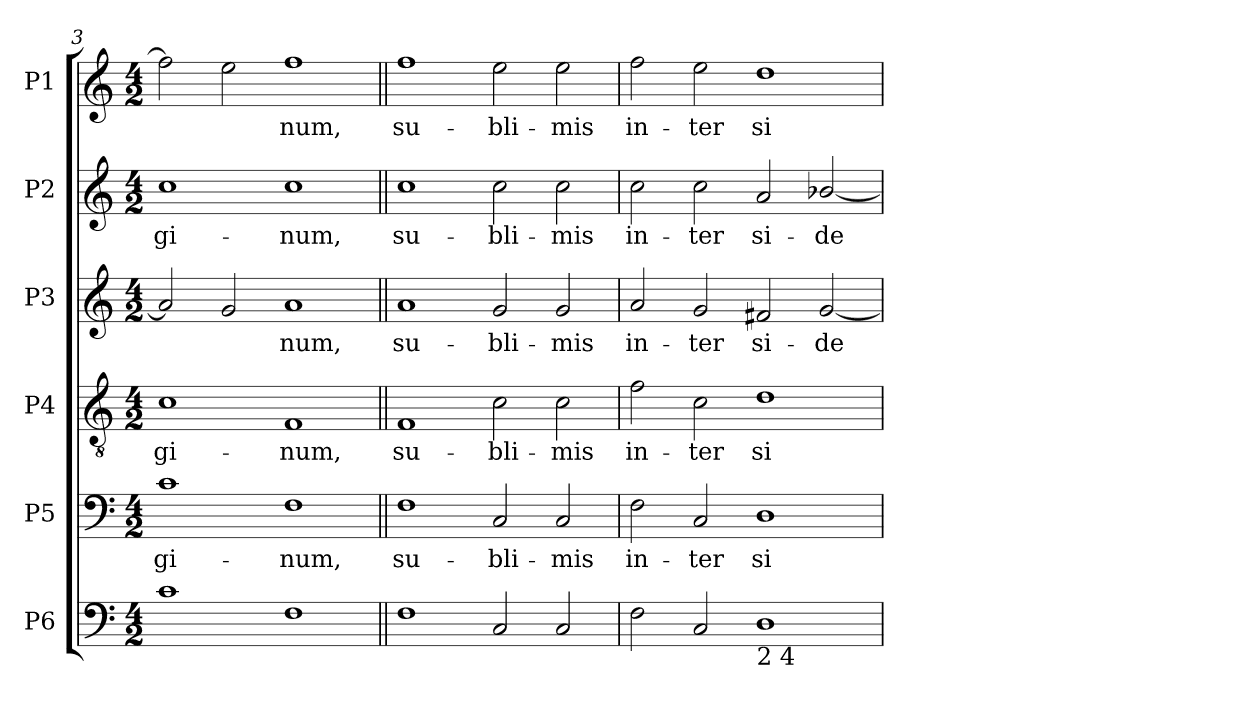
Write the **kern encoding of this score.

**kern	**kern	**text	**kern	**text	**kern	**text	**kern	**text	**kern	**text
*part6	*part5	*part5	*part4	*part4	*part3	*part3	*part2	*part2	*part1	*part1
*staff6	*staff5	*staff5	*staff4	*staff4	*staff3	*staff3	*staff2	*staff2	*staff1	*staff1
*I"P6	*I"P5	*	*I"P4	*	*I"P3	*	*I"P2	*	*I"P1	*
*clefF4	*clefF4	*	*clefGv2	*	*clefG2	*	*clefG2	*	*clefG2	*
*	*	*	*ITrd7c12	*	*	*	*	*	*	*
*k[]	*k[]	*	*k[]	*	*k[]	*	*k[]	*	*k[]	*
*C:	*C:	*	*C:	*	*C:	*	*C:	*	*C:	*
*M4/2	*M4/2	*	*M4/2	*	*M4/2	*	*M4/2	*	*M4/2	*
=3	=3	=3	=3	=3	=3	=3	=3	=3	=3	=3
!	!	!LO:LY:b:color=#000000	!	!	!	!	!	!	!	!
!	!	!	!	!LO:LY:b:color=#000000	!	!	!	!	!	!
!	!	!	!	!	!	!	!	!LO:LY:b:color=#000000	!	!
1ci	1ci	-gi-	1Ci	-gi-	2ai/]	.	1cci	-gi-	2ffi\]	.
.	.	.	.	.	2gi/	.	.	.	2eei\	.
!	!	!LO:LY:b:color=#000000	!	!	!	!	!	!	!	!
!	!	!	!	!LO:LY:b:color=#000000	!	!	!	!	!	!
!	!	!	!	!	!	!LO:LY:b:color=#000000	!	!	!	!
!	!	!	!	!	!	!	!	!LO:LY:b:color=#000000	!	!
!	!	!	!	!	!	!	!	!	!	!LO:LY:b:color=#000000
1Fi	1Fi	-num,	1FFi	-num,	1ai	-num,	1cci	-num,	1ffi	-num,
=4||	=4||	=4||	=4||	=4||	=4||	=4||	=4||	=4||	=4||	=4||
!	!	!LO:LY:b:color=#000000	!	!	!	!	!	!	!	!
!	!	!	!	!LO:LY:b:color=#000000	!	!	!	!	!	!
!	!	!	!	!	!	!LO:LY:b:color=#000000	!	!	!	!
!	!	!	!	!	!	!	!	!LO:LY:b:color=#000000	!	!
!	!	!	!	!	!	!	!	!	!	!LO:LY:b:color=#000000
1Fi	1Fi	su-	1FFi	su-	1ai	su-	1cci	su-	1ffi	su-
!	!	!LO:LY:b:color=#000000	!	!	!	!	!	!	!	!
!	!	!	!	!LO:LY:b:color=#000000	!	!	!	!	!	!
!	!	!	!	!	!	!LO:LY:b:color=#000000	!	!	!	!
!	!	!	!	!	!	!	!	!LO:LY:b:color=#000000	!	!
!	!	!	!	!	!	!	!	!	!	!LO:LY:b:color=#000000
2Ci/	2Ci/	-bli-	2Ci\	-bli-	2gi/	-bli-	2cci\	-bli-	2eei\	-bli-
!	!	!LO:LY:b:color=#000000	!	!	!	!	!	!	!	!
!	!	!	!	!LO:LY:b:color=#000000	!	!	!	!	!	!
!	!	!	!	!	!	!LO:LY:b:color=#000000	!	!	!	!
!	!	!	!	!	!	!	!	!LO:LY:b:color=#000000	!	!
!	!	!	!	!	!	!	!	!	!	!LO:LY:b:color=#000000
2Ci/	2Ci/	-mis	2Ci\	-mis	2gi/	-mis	2cci\	-mis	2eei\	-mis
!!LO:LB:g=z
=5	=5	=5	=5	=5	=5	=5	=5	=5	=5	=5
!	!	!LO:LY:b:color=#000000	!	!	!	!	!	!	!	!
!	!	!	!	!LO:LY:b:color=#000000	!	!	!	!	!	!
!	!	!	!	!	!	!LO:LY:b:color=#000000	!	!	!	!
!	!	!	!	!	!	!	!	!LO:LY:b:color=#000000	!	!
!	!	!	!	!	!	!	!	!	!	!LO:LY:b:color=#000000
2Fi\	2Fi\	in-	2Fi\	in-	2ai/	in-	2cci\	in-	2ffi\	in-
!	!	!LO:LY:b:color=#000000	!	!	!	!	!	!	!	!
!	!	!	!	!LO:LY:b:color=#000000	!	!	!	!	!	!
!	!	!	!	!	!	!LO:LY:b:color=#000000	!	!	!	!
!	!	!	!	!	!	!	!	!LO:LY:b:color=#000000	!	!
!	!	!	!	!	!	!	!	!	!	!LO:LY:b:color=#000000
2Ci/	2Ci/	-ter	2Ci\	-ter	2gi/	-ter	2cci\	-ter	2eei\	-ter
!	!	!LO:LY:b:color=#000000	!	!	!	!	!	!	!	!
!	!	!	!	!LO:LY:b:color=#000000	!	!	!	!	!	!
!	!	!	!	!	!	!LO:LY:b:color=#000000	!	!	!	!
!	!	!	!	!	!	!	!	!LO:LY:b:color=#000000	!	!
!LO:TX:b:t=2   4	!	!	!	!	!	!	!	!	!	!
!	!	!	!	!	!	!	!	!	!	!LO:LY:b:color=#000000
1Di	1Di	si-	1Di	si-	2f#Xi/	si-	2ai/	si-	1ddi	si-
!	!	!	!	!	!	!LO:LY:b:color=#000000	!	!	!	!
!	!	!	!	!	!	!	!	!LO:LY:b:color=#000000	!	!
.	.	.	.	.	[2gi/	-de-	[2b-Xi/	-de-	.	.
=	=	=	=	=	=	=	=	=	=	=
*-	*-	*-	*-	*-	*-	*-	*-	*-	*-	*-
